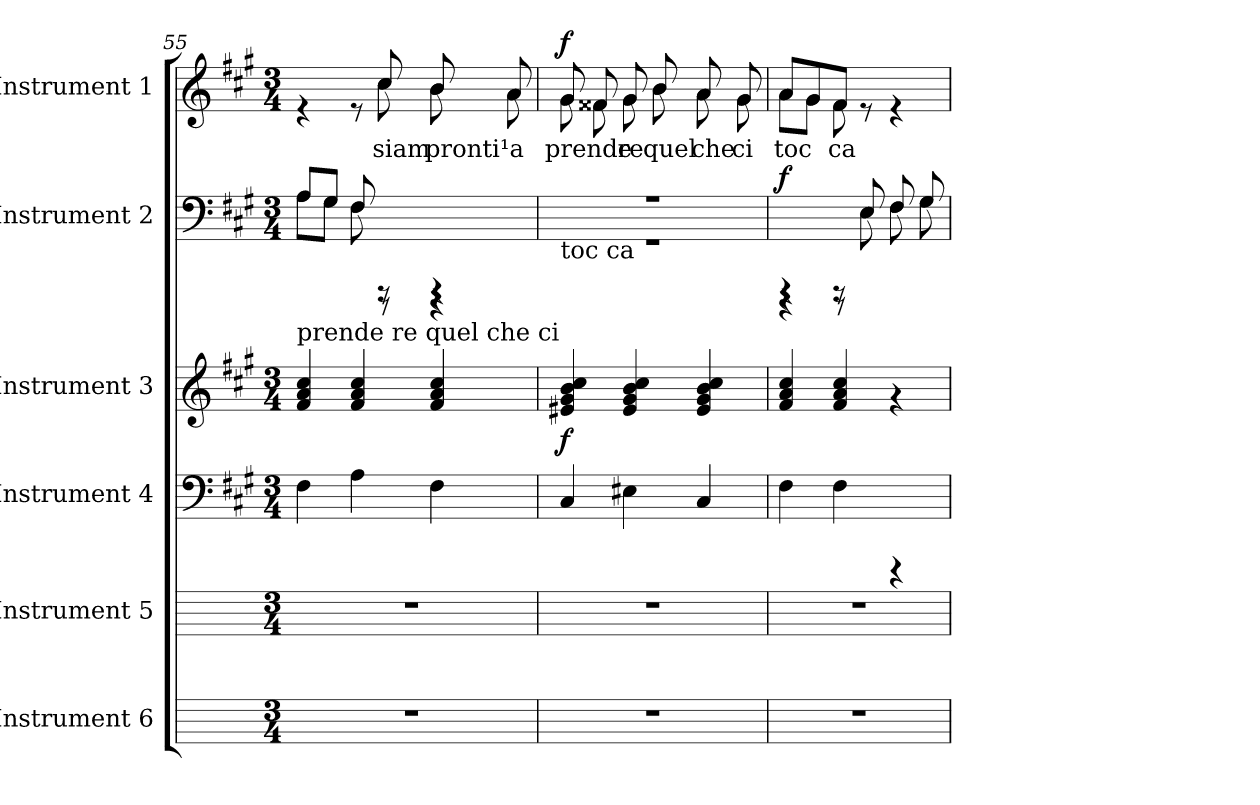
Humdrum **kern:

**kern	**kern	**kern	**kern	**dynam	**kern	**dynam	**kern	**text	**dynam
*part6	*part5	*part4	*part3	*part3	*part2	*part2	*part1	*part1	*part1
*staff6	*staff5	*staff4	*staff3	*staff3	*staff2	*staff2	*staff1	*staff1	*staff1
*I"Instrument 6	*I"Instrument 5	*I"Instrument 4	*I"Instrument 3	*	*I"Instrument 2	*	*I"Instrument 1	*	*
*	*	*clefF4	*clefG2	*	*clefF4	*	*clefG2	*	*
*k[]	*k[]	*k[f#c#g#]	*k[f#c#g#]	*	*k[f#c#g#]	*	*k[f#c#g#]	*	*
*C:	*C:	*A:	*A:	*	*A:	*	*A:	*	*
*M3/4	*M3/4	*M3/4	*M3/4	*	*M3/4	*	*M3/4	*	*
=55	=55	=55	=55	=55	=55	=55	=55	=55	=55
*	*	*	*	*	*^	*	*^	*	*
!	!	!	!	!	!LO:TX:b:t=prende re quel che ci	!	!	!	!	!	!
2.r	2.r	4F#\	4cc#/ 4a/ 4f#/	.	8A/L	8A\L	.	4rd	4.ryy	.	.
.	.	.	.	.	8G#/J	8G#\J	.	.	.	.	.
.	.	4A\	4cc#/ 4a/ 4f#/	.	8F#/	8F#\	.	8rd	.	.	.
!	!	!	!	!	!	!	!	!	!	!LO:LY:b:cj	!
.	.	.	.	.	8rDDD	8rAAAA	.	8cc#/	8cc#\	siam	.
!	!	!	!	!	!	!	!	!	!	!LO:LY:b:cj	!
.	.	4F#\	4cc#/ 4a/ 4f#/	.	4rDDD	4rAAAA	.	8b/	8b\	pronti¹	.
!	!	!	!	!	!	!	!	!	!	!LO:LY:b:cj	!
.	.	.	.	.	.	.	.	8a/	8a\	a	.
=56	=56	=56	=56	=56	=56	=56	=56	=56	=56	=56	=56
!	!	!	!	!	!LO:TX:b:t=toc ca	!	!	!	!	!	!
!	!	!	!	!LO:DY:b	!	!	!	!	!	!LO:LY:b:cj	!LO:DY:a
2.r	2.r	4C#/	4b/ 4g#/ 4e#X/ 4cc#/	f	2.r	2.r	.	8g#/	8g#\	prende	f
!	!	!	!	!	!	!	!	!	!	!LO:LY:b:cj	!
.	.	.	.	.	.	.	.	8f##X/	8f##\	.	.
!	!	!	!	!	!	!	!	!	!	!LO:LY:b:cj	!
.	.	4E#X\	4b/ 4g#/ 4e#/ 4cc#/	.	.	.	.	8g#/	8g#\	re	.
!	!	!	!	!	!	!	!	!	!	!LO:LY:b:cj	!
.	.	.	.	.	.	.	.	8b/	8b\	quel	.
!	!	!	!	!	!	!	!	!	!	!LO:LY:b:cj	!
.	.	4C#/	4b/ 4g#/ 4e#/ 4cc#/	.	.	.	.	8a/	8a\	che	.
!	!	!	!	!	!	!	!	!	!	!LO:LY:b:cj	!
.	.	.	.	.	.	.	.	8g#/	8g#\	ci	.
=57	=57	=57	=57	=57	=57	=57	=57	=57	=57	=57	=57
!	!	!	!	!	!	!	!LO:DY:a	!	!	!LO:LY:b:cj	!
2.r	2.r	4F#\	4cc#/ 4a/ 4f#/	.	4rAAAA	4rDDD	f	8a/L	8a\L	toc	.
!	!	!	!	!	!	!	!	!	!	!LO:LY:b:cj	!
.	.	.	.	.	.	.	.	8g#/	8g#\J	.	.
!	!	!	!	!	!	!	!	!	!	!LO:LY:b:cj	!
.	.	4F#\	4cc#/ 4a/ 4f#/	.	8rDDD	8rAAAA	.	8f#/J	8f#\	ca	.
.	.	.	.	.	8E/	8E\	.	8rd	4.ryy	.	.
.	.	4rCCC	4rf	.	8F#/	8F#\	.	4rd	.	.	.
.	.	.	.	.	8G#/	8G#\	.	.	.	.	.
*	*	*	*	*	*v	*v	*	*	*	*	*
*	*	*	*	*	*	*	*v	*v	*	*
=	=	=	=	=	=	=	=	=	=
*-	*-	*-	*-	*-	*-	*-	*-	*-	*-
